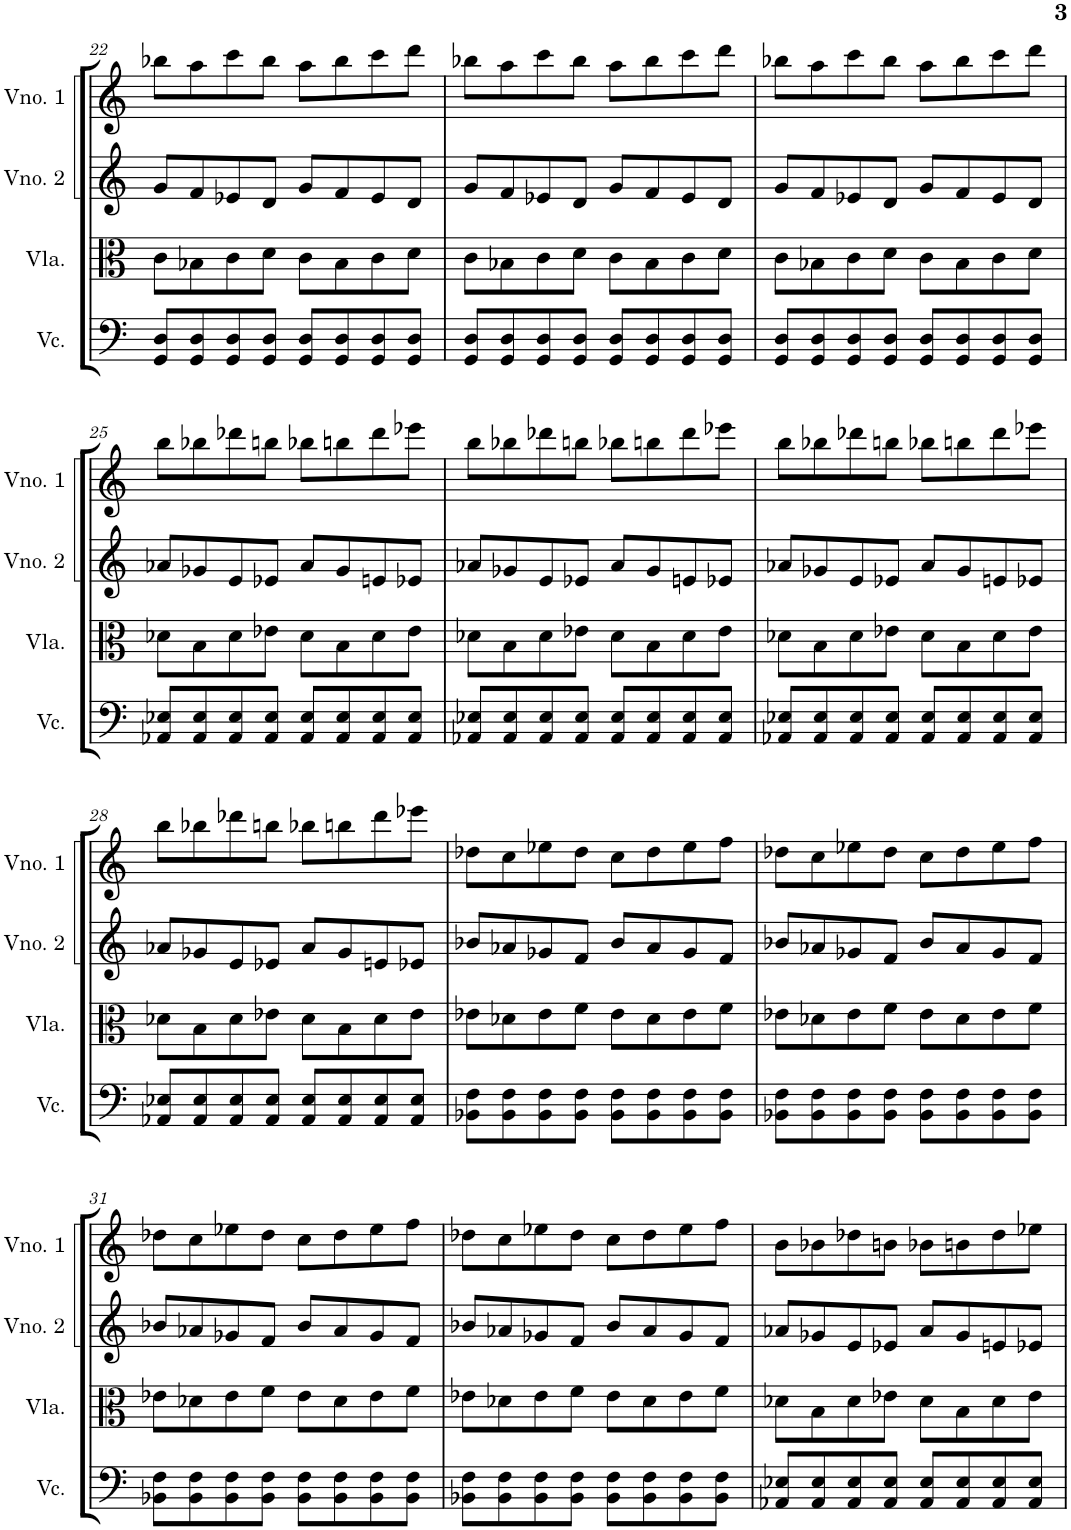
**kern	**kern	**kern	**kern
*part4	*part3	*part2	*part1
*staff4	*staff3	*staff2	*staff1
*I"Violoncelo	*I"Viola	*I"Violino 2	*I"Violino 1
*I'Vc.	*I'Vla.	*I'Vno. 2	*I'Vno. 1
!!LO:PB:g=z
*clefF4	*clefC3	*clefG2	*clefG2
*k[]	*k[]	*k[]	*k[]
*M4/4	*M4/4	*M4/4	*M4/4
=22	=22	=22	=22
8GG/ 8D/L	8c\L	8g/L	8bb-X\L
8GG/ 8D/	8B-X\	8f/	8aa\
8GG/ 8D/	8c\	8e-X/	8ccc\
8GG/ 8D/J	8d\J	8d/J	8bb-\J
8GG/ 8D/L	8c\L	8g/L	8aa\L
8GG/ 8D/	8B-\	8f/	8bb-\
8GG/ 8D/	8c\	8e-/	8ccc\
8GG/ 8D/J	8d\J	8d/J	8ddd\J
=23	=23	=23	=23
8GG/ 8D/L	8c\L	8g/L	8bb-X\L
8GG/ 8D/	8B-X\	8f/	8aa\
8GG/ 8D/	8c\	8e-X/	8ccc\
8GG/ 8D/J	8d\J	8d/J	8bb-\J
8GG/ 8D/L	8c\L	8g/L	8aa\L
8GG/ 8D/	8B-\	8f/	8bb-\
8GG/ 8D/	8c\	8e-/	8ccc\
8GG/ 8D/J	8d\J	8d/J	8ddd\J
=24	=24	=24	=24
8GG/ 8D/L	8c\L	8g/L	8bb-X\L
8GG/ 8D/	8B-X\	8f/	8aa\
8GG/ 8D/	8c\	8e-X/	8ccc\
8GG/ 8D/J	8d\J	8d/J	8bb-\J
8GG/ 8D/L	8c\L	8g/L	8aa\L
8GG/ 8D/	8B-\	8f/	8bb-\
8GG/ 8D/	8c\	8e-/	8ccc\
8GG/ 8D/J	8d\J	8d/J	8ddd\J
!!LO:LB:g=z
=25	=25	=25	=25
8AA-X/ 8E-X/L	8d-X\L	8a-X/L	8bb\L
8AA-/ 8E-/	8B\	8g-X/	8bb-X\
8AA-/ 8E-/	8d-\	8e/	8ddd-X\
8AA-/ 8E-/J	8e-X\J	8e-X/J	8bbn\J
8AA-/ 8E-/L	8d-\L	8a-/L	8bb-X\L
8AA-/ 8E-/	8B\	8g-/	8bbn\
8AA-/ 8E-/	8d-\	8en/	8ddd-\
8AA-/ 8E-/J	8e-\J	8e-X/J	8eee-X\J
=26	=26	=26	=26
8AA-X/ 8E-X/L	8d-X\L	8a-X/L	8bb\L
8AA-/ 8E-/	8B\	8g-X/	8bb-X\
8AA-/ 8E-/	8d-\	8e/	8ddd-X\
8AA-/ 8E-/J	8e-X\J	8e-X/J	8bbn\J
8AA-/ 8E-/L	8d-\L	8a-/L	8bb-X\L
8AA-/ 8E-/	8B\	8g-/	8bbn\
8AA-/ 8E-/	8d-\	8en/	8ddd-\
8AA-/ 8E-/J	8e-\J	8e-X/J	8eee-X\J
=27	=27	=27	=27
8AA-X/ 8E-X/L	8d-X\L	8a-X/L	8bb\L
8AA-/ 8E-/	8B\	8g-X/	8bb-X\
8AA-/ 8E-/	8d-\	8e/	8ddd-X\
8AA-/ 8E-/J	8e-X\J	8e-X/J	8bbn\J
8AA-/ 8E-/L	8d-\L	8a-/L	8bb-X\L
8AA-/ 8E-/	8B\	8g-/	8bbn\
8AA-/ 8E-/	8d-\	8en/	8ddd-\
8AA-/ 8E-/J	8e-\J	8e-X/J	8eee-X\J
!!LO:LB:g=z
=28	=28	=28	=28
8AA-X/ 8E-X/L	8d-X\L	8a-X/L	8bb\L
8AA-/ 8E-/	8B\	8g-X/	8bb-X\
8AA-/ 8E-/	8d-\	8e/	8ddd-X\
8AA-/ 8E-/J	8e-X\J	8e-X/J	8bbn\J
8AA-/ 8E-/L	8d-\L	8a-/L	8bb-X\L
8AA-/ 8E-/	8B\	8g-/	8bbn\
8AA-/ 8E-/	8d-\	8en/	8ddd-\
8AA-/ 8E-/J	8e-\J	8e-X/J	8eee-X\J
=29	=29	=29	=29
8BB-X\ 8F\L	8e-X\L	8b-X/L	8dd-X\L
8BB-\ 8F\	8d-X\	8a-X/	8cc\
8BB-\ 8F\	8e-\	8g-X/	8ee-X\
8BB-\ 8F\J	8f\J	8f/J	8dd-\J
8BB-\ 8F\L	8e-\L	8b-/L	8cc\L
8BB-\ 8F\	8d-\	8a-/	8dd-\
8BB-\ 8F\	8e-\	8g-/	8ee-\
8BB-\ 8F\J	8f\J	8f/J	8ff\J
=30	=30	=30	=30
8BB-X\ 8F\L	8e-X\L	8b-X/L	8dd-X\L
8BB-\ 8F\	8d-X\	8a-X/	8cc\
8BB-\ 8F\	8e-\	8g-X/	8ee-X\
8BB-\ 8F\J	8f\J	8f/J	8dd-\J
8BB-\ 8F\L	8e-\L	8b-/L	8cc\L
8BB-\ 8F\	8d-\	8a-/	8dd-\
8BB-\ 8F\	8e-\	8g-/	8ee-\
8BB-\ 8F\J	8f\J	8f/J	8ff\J
!!LO:LB:g=z
=31	=31	=31	=31
8BB-X\ 8F\L	8e-X\L	8b-X/L	8dd-X\L
8BB-\ 8F\	8d-X\	8a-X/	8cc\
8BB-\ 8F\	8e-\	8g-X/	8ee-X\
8BB-\ 8F\J	8f\J	8f/J	8dd-\J
8BB-\ 8F\L	8e-\L	8b-/L	8cc\L
8BB-\ 8F\	8d-\	8a-/	8dd-\
8BB-\ 8F\	8e-\	8g-/	8ee-\
8BB-\ 8F\J	8f\J	8f/J	8ff\J
=32	=32	=32	=32
8BB-X\ 8F\L	8e-X\L	8b-X/L	8dd-X\L
8BB-\ 8F\	8d-X\	8a-X/	8cc\
8BB-\ 8F\	8e-\	8g-X/	8ee-X\
8BB-\ 8F\J	8f\J	8f/J	8dd-\J
8BB-\ 8F\L	8e-\L	8b-/L	8cc\L
8BB-\ 8F\	8d-\	8a-/	8dd-\
8BB-\ 8F\	8e-\	8g-/	8ee-\
8BB-\ 8F\J	8f\J	8f/J	8ff\J
=33	=33	=33	=33
8AA-X/ 8E-X/L	8d-X\L	8a-X/L	8b\L
8AA-/ 8E-/	8B\	8g-X/	8b-X\
8AA-/ 8E-/	8d-\	8e/	8dd-X\
8AA-/ 8E-/J	8e-X\J	8e-X/J	8bn\J
8AA-/ 8E-/L	8d-\L	8a-/L	8b-X\L
8AA-/ 8E-/	8B\	8g-/	8bn\
8AA-/ 8E-/	8d-\	8en/	8dd-\
8AA-/ 8E-/J	8e-\J	8e-X/J	8ee-X\J
=	=	=	=
*-	*-	*-	*-
